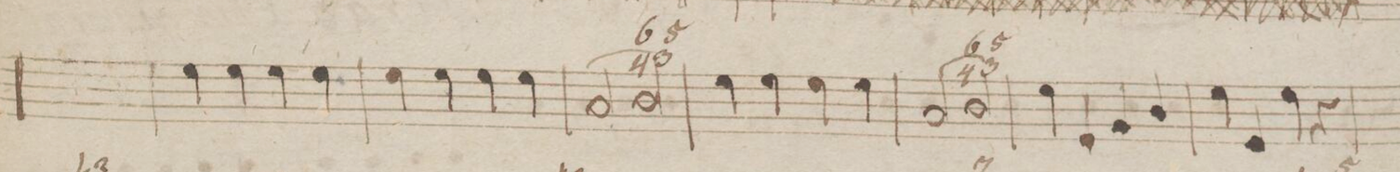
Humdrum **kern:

**kern	**fba	**dynam
*I"Organ.	*	*
*clefF4	*	*
*k[f#]	*	*
*met(c|)	*	*
*M4/4	*	*
4G\	.	.
4G\	.	.
4G\	.	.
4G\	.	.
=100	=100	=100
4G\	.	.
4G\	.	.
4G\	.	.
4G\	.	.
=101	=101	=101
(>2C/	.	.
2D/)	6 4	.
.	5 3	.
=102	=102	=102
4G\	.	.
4G\	.	.
4G\	.	.
4G\	.	.
=103	=103	=103
(>2C/	.	.
2D/)	6 4	.
.	5 3	.
=104	=104	=104
4G\	.	.
4GG/	.	.
4BB/	.	.
4D/	.	.
=105	=105	=105
4G\	.	.
4GG/	.	.
4G\	.	.
4r	.	.
=106	=106	=106
*-	*-	*-
